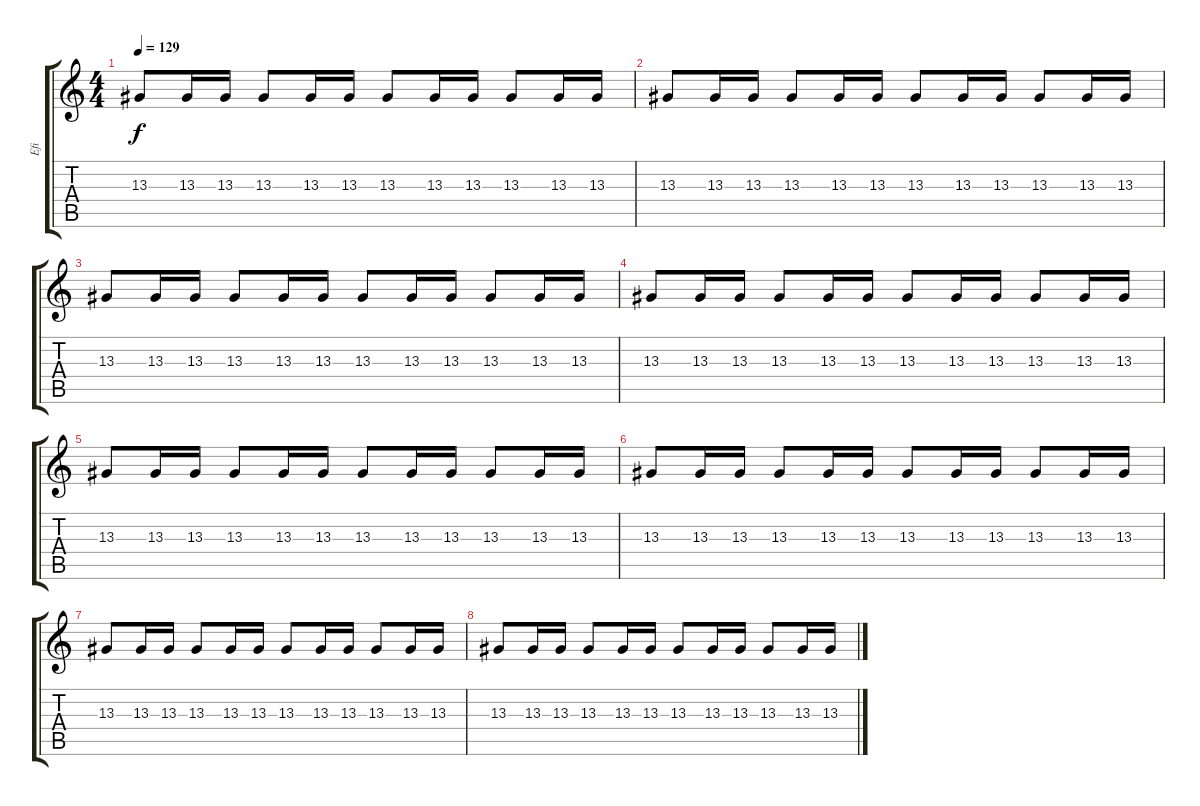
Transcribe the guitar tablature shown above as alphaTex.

\track ("Efi" "Efi") {instrument fx1rain}
\staff {score tabs}
\tuning (E4 B3 G3 D3 A2 E2) {hide}
\ts (4 4)
\tempo 129
\clef g2
\ks c
13.3.8{dy f} 13.3.16 13.3.16 13.3.8 13.3.16 13.3.16 13.3.8 13.3.16 13.3.16 13.3.8 13.3.16 13.3.16 |
13.3.8 13.3.16 13.3.16 13.3.8 13.3.16 13.3.16 13.3.8 13.3.16 13.3.16 13.3.8 13.3.16 13.3.16 |
13.3.8 13.3.16 13.3.16 13.3.8 13.3.16 13.3.16 13.3.8 13.3.16 13.3.16 13.3.8 13.3.16 13.3.16 |
13.3.8 13.3.16 13.3.16 13.3.8 13.3.16 13.3.16 13.3.8 13.3.16 13.3.16 13.3.8 13.3.16 13.3.16 |
13.3.8 13.3.16 13.3.16 13.3.8 13.3.16 13.3.16 13.3.8 13.3.16 13.3.16 13.3.8 13.3.16 13.3.16 |
13.3.8 13.3.16 13.3.16 13.3.8 13.3.16 13.3.16 13.3.8 13.3.16 13.3.16 13.3.8 13.3.16 13.3.16 |
13.3.8 13.3.16 13.3.16 13.3.8 13.3.16 13.3.16 13.3.8 13.3.16 13.3.16 13.3.8 13.3.16 13.3.16 |
13.3.8 13.3.16 13.3.16 13.3.8 13.3.16 13.3.16 13.3.8 13.3.16 13.3.16 13.3.8 13.3.16 13.3.16
